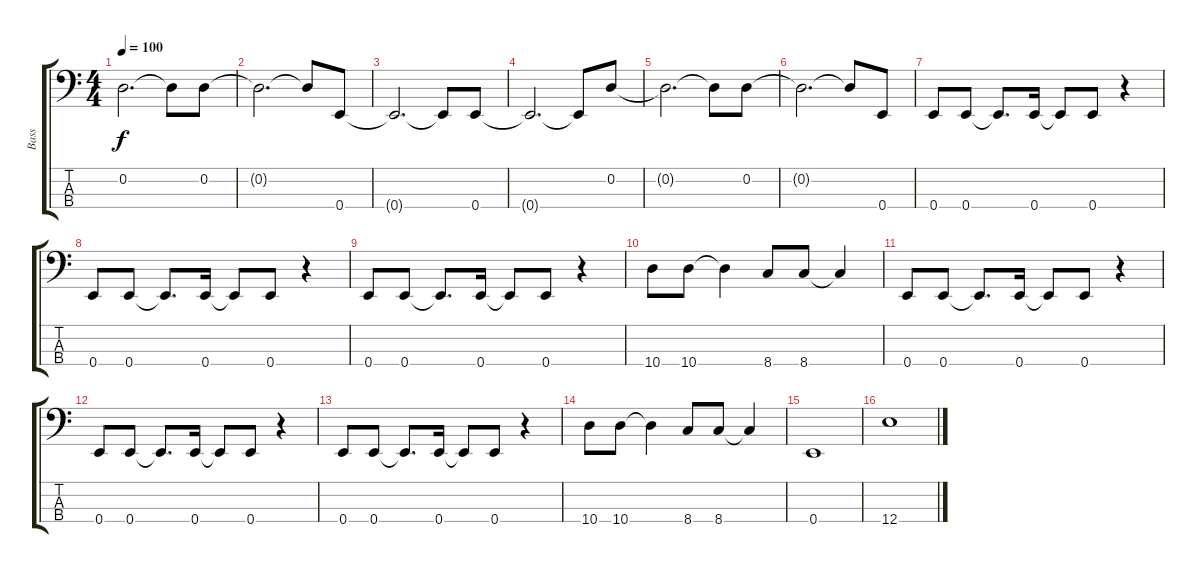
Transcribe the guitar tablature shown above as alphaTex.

\track ("Bass" "Bass") {instrument electricbassfinger}
\staff {score tabs}
\tuning (G2 D2 A1 E1) {hide}
\ts (4 4)
\tempo 100
\clef f4
\ks c
0.2{t}.2{d dy f} 0.2{t}.8 0.2.8 |
0.2{t}.2{d} 0.2{t}.8 0.4.8 |
0.4{t}.2{d} 0.4{t}.8 0.4.8 |
0.4{t}.2{d} 0.4{t}.8 0.2.8 |
0.2{t}.2{d} 0.2{t}.8 0.2.8 |
0.2{t}.2{d} 0.2{t}.8 0.4.8 |
0.4.8 0.4.8 0.4{t}.8{d} 0.4.16 0.4{t}.8 0.4.8 r.4 |
0.4.8 0.4.8 0.4{t}.8{d} 0.4.16 0.4{t}.8 0.4.8 r.4 |
0.4.8 0.4.8 0.4{t}.8{d} 0.4.16 0.4{t}.8 0.4.8 r.4 |
10.4.8 10.4.8 10.4{t}.4 8.4.8 8.4.8 8.4{t}.4 |
0.4.8 0.4.8 0.4{t}.8{d} 0.4.16 0.4{t}.8 0.4.8 r.4 |
0.4.8 0.4.8 0.4{t}.8{d} 0.4.16 0.4{t}.8 0.4.8 r.4 |
0.4.8 0.4.8 0.4{t}.8{d} 0.4.16 0.4{t}.8 0.4.8 r.4 |
10.4.8 10.4.8 10.4{t}.4 8.4.8 8.4.8 8.4{t}.4 |
0.4.1 |
12.4.1
